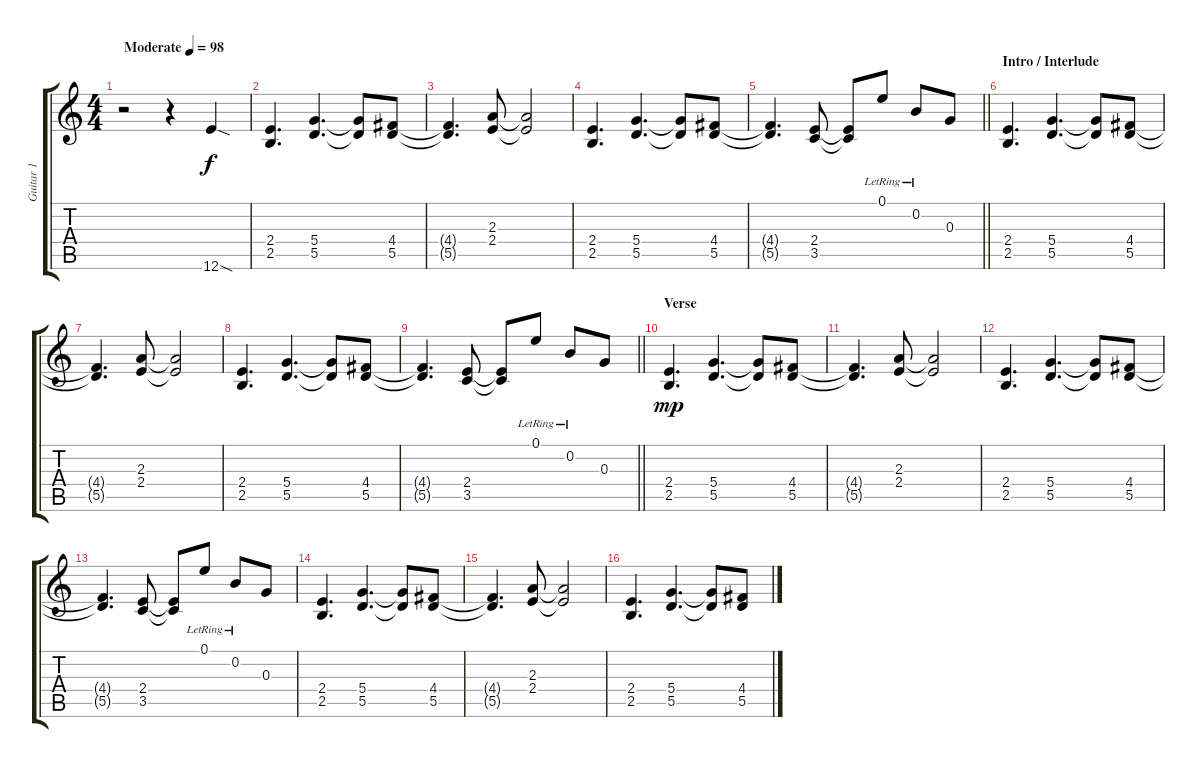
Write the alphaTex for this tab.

\track ("Guitar 1" "Guitar 1") {instrument acousticguitarsteel}
\staff {score tabs}
\tuning (E4 B3 G3 D3 A2 E2) {hide}
\ts (4 4)
\tempo (98 "Moderate")
\clef g2
\ks c
r.2{dy f instrument acousticguitarsteel} r.4 12.6{sod}.4 |
(2.4 2.5).4{d} (5.4 5.5).4{d} (5.4{t} 5.5{t}).8 (4.4 5.5).8 |
(4.4{t} 5.5{t}).4{d} (2.3 2.4).8 (2.3{t} 2.4{t}).2 |
(2.4 2.5).4{d} (5.4 5.5).4{d} (5.4{t} 5.5{t}).8 (4.4 5.5).8 |
\barLineRight lightlight
(4.4{t} 5.5{t}).4{d} (2.4 3.5).8 (2.4{t} 3.5{t}).8 0.1{lr}.8 0.2{lr}.8 0.3.8 |
\section ("" "Intro / Interlude")
(2.4 2.5).4{d} (5.4 5.5).4{d} (5.4{t} 5.5{t}).8 (4.4 5.5).8 |
(4.4{t} 5.5{t}).4{d} (2.3 2.4).8 (2.3{t} 2.4{t}).2 |
(2.4 2.5).4{d} (5.4 5.5).4{d} (5.4{t} 5.5{t}).8 (4.4 5.5).8 |
\barLineRight lightlight
(4.4{t} 5.5{t}).4{d} (2.4 3.5).8 (2.4{t} 3.5{t}).8 0.1{lr}.8 0.2{lr}.8 0.3.8 |
\section ("" "Verse")
(2.4 2.5).4{d dy mp} (5.4 5.5).4{d} (5.4{t} 5.5{t}).8 (4.4 5.5).8 |
(4.4{t} 5.5{t}).4{d} (2.3 2.4).8 (2.3{t} 2.4{t}).2 |
(2.4 2.5).4{d} (5.4 5.5).4{d} (5.4{t} 5.5{t}).8 (4.4 5.5).8 |
(4.4{t} 5.5{t}).4{d} (2.4 3.5).8 (2.4{t} 3.5{t}).8 0.1{lr}.8 0.2{lr}.8 0.3.8 |
(2.4 2.5).4{d} (5.4 5.5).4{d} (5.4{t} 5.5{t}).8 (4.4 5.5).8 |
(4.4{t} 5.5{t}).4{d} (2.3 2.4).8 (2.3{t} 2.4{t}).2 |
(2.4 2.5).4{d} (5.4 5.5).4{d} (5.4{t} 5.5{t}).8 (4.4 5.5).8
